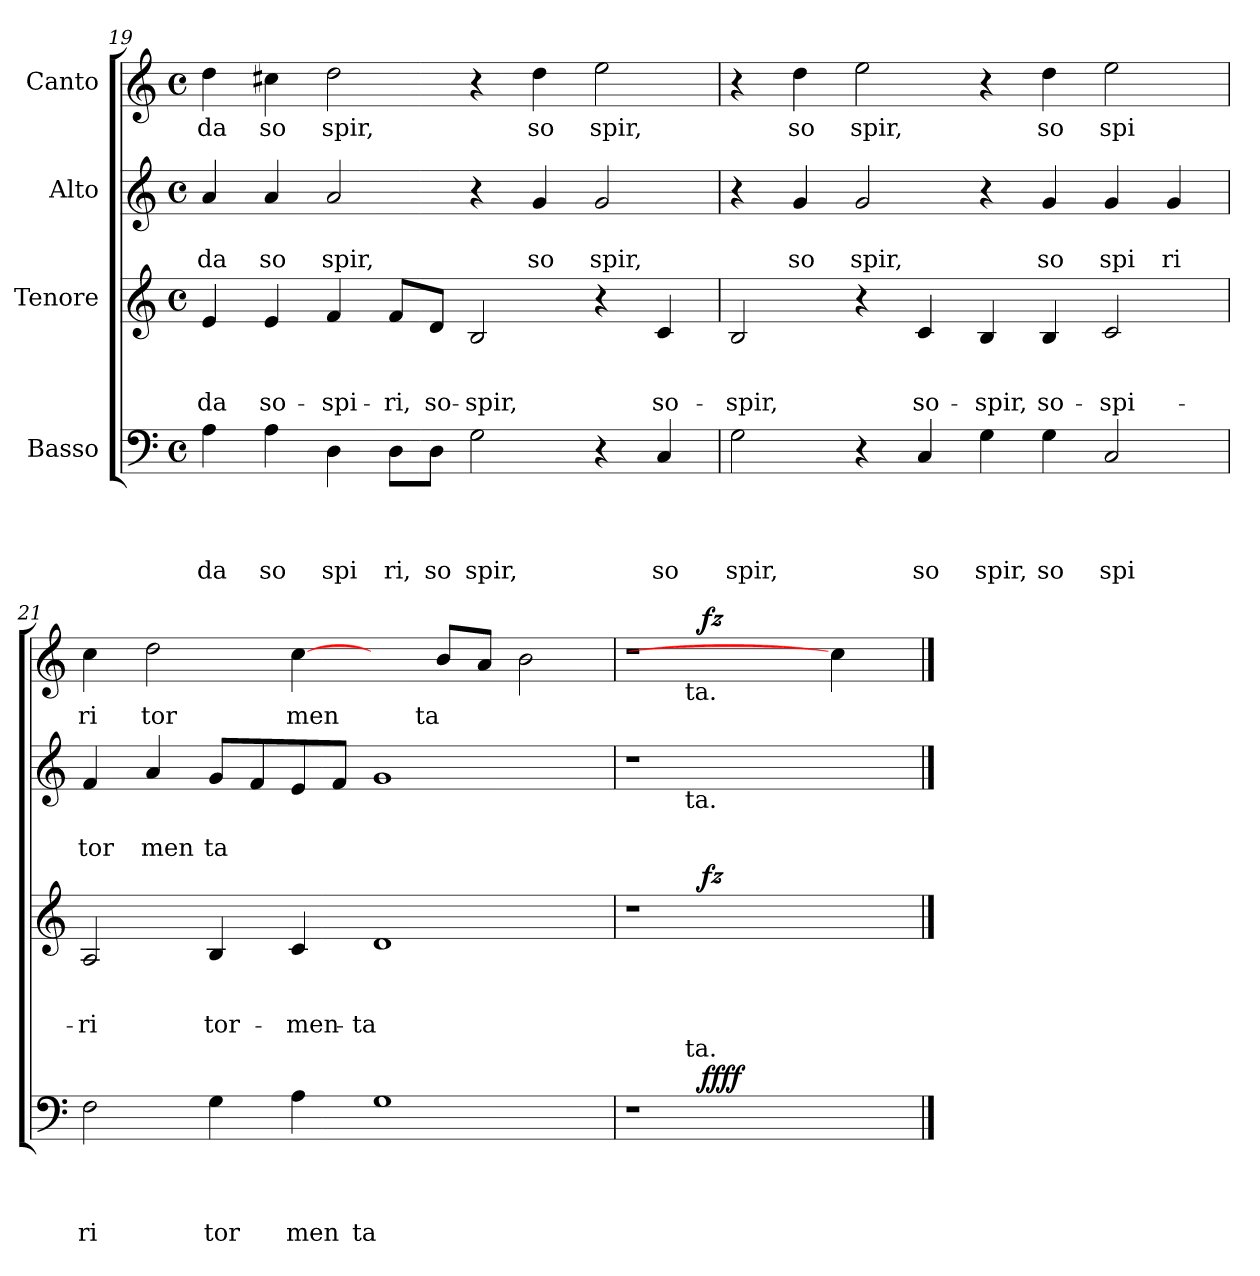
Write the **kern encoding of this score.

**kern	**text	**text	**text	**text	**dynam	**kern	**text	**text	**text	**dynam	**kern	**text	**text	**kern	**text	**dynam
*part4	*part4	*part4	*part4	*part4	*part4	*part3	*part3	*part3	*part3	*part3	*part2	*part2	*part2	*part1	*part1	*part1
*staff4	*staff4	*staff4	*staff4	*staff4	*staff4	*staff3	*staff3	*staff3	*staff3	*staff3	*staff2	*staff2	*staff2	*staff1	*staff1	*staff1
*I"Basso	*	*	*	*	*	*I"Tenore	*	*	*	*	*I"Alto	*	*	*I"Canto	*	*
!!LO:PB:g=z
*clefF4	*	*	*	*	*	*clefG2	*	*	*	*	*clefG2	*	*	*clefG2	*	*
*k[]	*	*	*	*	*	*k[]	*	*	*	*	*k[]	*	*	*k[]	*	*
*C:	*	*	*	*	*	*C:	*	*	*	*	*C:	*	*	*C:	*	*
*M4/4	*	*	*	*	*	*M4/4	*	*	*	*	*M4/4	*	*	*M4/4	*	*
*met(c)	*	*	*	*	*	*met(c)	*	*	*	*	*met(c)	*	*	*met(c)	*	*
=19	=19	=19	=19	=19	=19	=19	=19	=19	=19	=19	=19	=19	=19	=19	=19	=19
!	!	!	!	!LO:LY:b	!	!	!	!	!LO:LY:b	!	!	!	!LO:LY:b	!	!LO:LY:b	!
4A\	.	.	.	da	.	4e/	.	.	da	.	4a/	.	da	4dd\	da	.
!	!	!	!	!LO:LY:b	!	!	!	!	!LO:LY:b	!	!	!	!LO:LY:b	!	!LO:LY:b	!
4A\	.	.	.	so	.	4e/	.	.	so-	.	4a/	.	so	4cc#X\	so	.
!	!	!	!	!LO:LY:b	!	!	!	!	!LO:LY:b	!	!	!	!LO:LY:b	!	!LO:LY:b	!
4D\	.	.	.	spi	.	4f/	.	.	-spi-	.	2a/	.	spir,	2dd\	spir,	.
!	!	!	!	!LO:LY:b	!	!	!	!	!LO:LY:b	!	!	!	!	!	!	!
8D\L	.	.	.	ri,	.	8f/L	.	.	-ri,	.	.	.	.	.	.	.
!	!	!	!	!LO:LY:b	!	!	!	!	!LO:LY:b	!	!	!	!	!	!	!
8D\J	.	.	.	so	.	8d/J	.	.	so-	.	.	.	.	.	.	.
!	!	!	!	!LO:LY:b	!	!	!	!	!LO:LY:b	!	!	!	!	!	!	!
2G\	.	.	.	spir,	.	2B/	.	.	-spir,	.	4r	.	.	4r	.	.
!	!	!	!	!	!	!	!	!	!	!	!	!	!LO:LY:b	!	!LO:LY:b	!
.	.	.	.	.	.	.	.	.	.	.	4g/	.	so	4dd\	so	.
!	!	!	!	!	!	!	!	!	!	!	!	!	!LO:LY:b	!	!LO:LY:b	!
4r	.	.	.	.	.	4r	.	.	.	.	2g/	.	spir,	2ee\	spir,	.
!	!	!	!	!LO:LY:b	!	!	!	!	!LO:LY:b	!	!	!	!	!	!	!
4C/	.	.	.	so	.	4c/	.	.	so-	.	.	.	.	.	.	.
=20	=20	=20	=20	=20	=20	=20	=20	=20	=20	=20	=20	=20	=20	=20	=20	=20
!	!	!	!	!LO:LY:b	!	!	!	!	!LO:LY:b	!	!	!	!	!	!	!
2G\	.	.	.	spir,	.	2B/	.	.	-spir,	.	4r	.	.	4r	.	.
!	!	!	!	!	!	!	!	!	!	!	!	!	!LO:LY:b	!	!LO:LY:b	!
.	.	.	.	.	.	.	.	.	.	.	4g/	.	so	4dd\	so	.
!	!	!	!	!	!	!	!	!	!	!	!	!	!LO:LY:b	!	!LO:LY:b	!
4r	.	.	.	.	.	4r	.	.	.	.	2g/	.	spir,	2ee\	spir,	.
!	!	!	!	!LO:LY:b	!	!	!	!	!LO:LY:b	!	!	!	!	!	!	!
4C/	.	.	.	so	.	4c/	.	.	so-	.	.	.	.	.	.	.
!	!	!	!	!LO:LY:b	!	!	!	!	!LO:LY:b	!	!	!	!	!	!	!
4G\	.	.	.	spir,	.	4B/	.	.	-spir,	.	4r	.	.	4r	.	.
!	!	!	!	!LO:LY:b	!	!	!	!	!LO:LY:b	!	!	!	!LO:LY:b	!	!LO:LY:b	!
4G\	.	.	.	so	.	4B/	.	.	so-	.	4g/	.	so	4dd\	so	.
!	!	!	!	!LO:LY:b	!	!	!	!	!LO:LY:b	!	!	!	!LO:LY:b	!	!LO:LY:b	!
2C/	.	.	.	spi	.	2c/	.	.	-spi-	.	4g/	.	spi	2ee\	spi	.
!	!	!	!	!	!	!	!	!	!	!	!	!	!LO:LY:b	!	!	!
.	.	.	.	.	.	.	.	.	.	.	4g/	.	ri	.	.	.
=21	=21	=21	=21	=21	=21	=21	=21	=21	=21	=21	=21	=21	=21	=21	=21	=21
!	!	!	!	!LO:LY:b	!	!	!	!	!LO:LY:b	!	!	!	!LO:LY:b	!	!LO:LY:b	!
2F\	.	.	.	ri	.	2A/	.	.	-ri	.	4f/	.	tor	4cc\	ri	.
!	!	!	!	!	!	!	!	!	!	!	!	!	!LO:LY:b	!	!LO:LY:b	!
.	.	.	.	.	.	.	.	.	.	.	4a/	.	men	2dd\	tor	.
!	!	!	!	!LO:LY:b	!	!	!	!	!LO:LY:b	!	!	!	!LO:LY:b	!	!	!
4G\	.	.	.	tor	.	4B/	.	.	tor-	.	8g/L	.	ta	.	.	.
.	.	.	.	.	.	.	.	.	.	.	8f/	.	.	.	.	.
!	!	!	!	!LO:LY:b	!	!	!	!	!LO:LY:b	!	!	!	!	!	!LO:LY:b	!
4A\	.	.	.	men	.	4c/	.	.	-men-	.	8e/	.	.	[4cc\	men	.
.	.	.	.	.	.	.	.	.	.	.	8f/J	.	.	.	.	.
!	!	!	!	!LO:LY:b	!	!	!	!	!LO:LY:b	!	!	!	!	!	!	!
1G	.	.	.	ta	.	1d	.	.	-ta-	.	1g	.	.	4ryy	.	.
!	!	!	!	!	!	!	!	!	!	!	!	!	!	!	!LO:LY:b	!
.	.	.	.	.	.	.	.	.	.	.	.	.	.	8b/L	ta	.
.	.	.	.	.	.	.	.	.	.	.	.	.	.	8a/J	.	.
.	.	.	.	.	.	.	.	.	.	.	.	.	.	2b\	.	.
=22	=22	=22	=22	=22	=22	=22	=22	=22	=22	=22	=22	=22	=22	=22	=22	=22
*^	*	*	*	*	*	*^	*	*	*	*	*^	*	*	*^	*	*
*	*^	*	*	*	*	*	*	*	*	*	*	*	*	*	*	*	*	*^	*	*
1r	8.ryy	8ryy	.	.	.	.	.	1r	8.ryy	.	.	.	.	1r	8ryy	.	.	1r	8.ryy	8ryy	.	.
.	.	32ryy	.	.	.	.	.	.	.	.	.	.	.	.	32ryy	.	.	.	.	32ryy	.	.
!	!	!	!	!	!	!	!	!	!	!	!	!	!	!	!	!	!	!	!	!LO:TX:b:t=ta.	!	!
!	!	!	!	!	!	!	!	!	!	!	!	!	!	!	!LO:TX:b:t=ta.	!	!	!	!	!	!	!
!	!	!LO:TX:a:t=ta.	!	!	!	!	!	!	!	!	!	!	!	!	!	!	!	!	!	!	!	!
.	.	1ryy	.	.	.	.	.	.	.	.	.	.	.	.	1ryy	.	.	.	.	1ryy	.	.
!	!	!	!	!	!	!	!LO:DY:b	!	!	!	!	!	!LO:DY:b	!	!	!	!	!	!	!	!	!LO:DY:b
.	1ryy	.	.	.	.	.	ffff	.	1ryy	.	.	.	fz	.	.	.	.	.	1ryy	.	.	fz
4ryy	.	.	.	.	.	.	.	4ryy	.	.	.	.	.	4ryy	.	.	.	4cc\]	.	.	.	.
.	.	16.ryy	.	.	.	.	.	.	.	.	.	.	.	.	16.ryy	.	.	.	.	16.ryy	.	.
.	16ryy	.	.	.	.	.	.	.	16ryy	.	.	.	.	.	.	.	.	.	16ryy	.	.	.
*v	*v	*v	*	*	*	*	*	*	*	*	*	*	*	*v	*v	*	*	*v	*v	*v	*	*
*	*	*	*	*	*	*v	*v	*	*	*	*	*	*	*	*	*	*
==	==	==	==	==	==	==	==	==	==	==	==	==	==	==	==	==
*-	*-	*-	*-	*-	*-	*-	*-	*-	*-	*-	*-	*-	*-	*-	*-	*-
